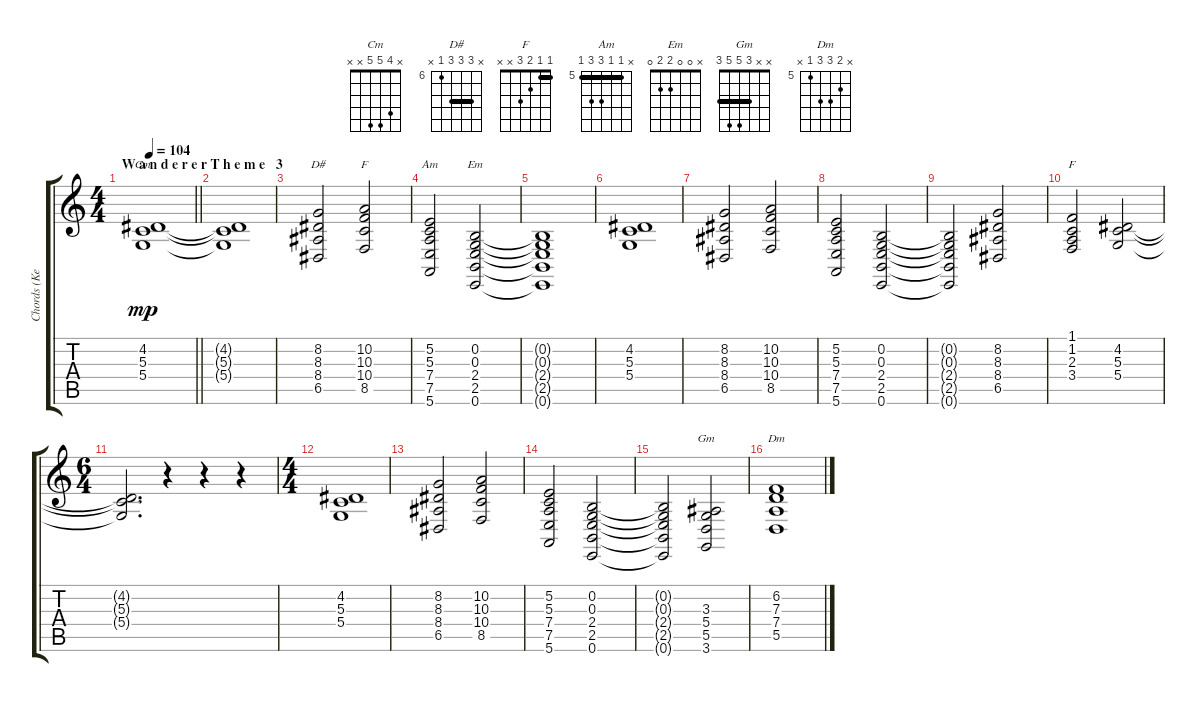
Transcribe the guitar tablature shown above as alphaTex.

\track ("Chords (Keyboards)" "Chords (Ke") {instrument choiraahs}
\staff {score tabs}
\tuning (E4 B3 G3 D3 A2 E2) {hide}
\chord ("Cm" x 4 5 5 x x)
\chord ("D#" x 8 8 8 6 x) {firstfret 6 barre 8}
\chord ("F" x 10 10 10 8 x) {firstfret 8 barre 10}
\chord ("Am" x 5 5 7 7 5) {firstfret 5 barre 5}
\chord ("Em" x 0 0 2 2 0)
\chord ("F" 1 1 2 3 x x) {barre 1}
\chord ("Gm" x x 3 5 5 3) {barre 3}
\chord ("Dm" x 6 7 7 5 x) {firstfret 5}
\ts (4 4)
\section ("" "W a n d e r e r T h e m e   3")
\tempo 104
\clef g2
\barLineRight lightlight
\ks c
(4.2 5.3 5.4).1{ch "Cm" dy mp} |
(4.2{t} 5.3{t} 5.4{t}).1 |
(8.2 8.3 8.4 6.5).2{ch "D#"} (10.2 10.3 10.4 8.5).2{ch "F"} |
(5.2 5.3 7.4 7.5 5.6).2{ch "Am"} (0.2 0.3 2.4 2.5 0.6).2{ch "Em"} |
(0.2{t} 0.3{t} 2.4{t} 2.5{t} 0.6{t}).1 |
(4.2 5.3 5.4).1 |
(8.2 8.3 8.4 6.5).2 (10.2 10.3 10.4 8.5).2 |
(5.2 5.3 7.4 7.5 5.6).2 (0.2 0.3 2.4 2.5 0.6).2 |
(0.2{t} 0.3{t} 2.4{t} 2.5{t} 0.6{t}).2 (8.2 8.3 8.4 6.5).2 |
(1.1 1.2 2.3 3.4).2{ch "F"} (4.2 5.3 5.4).2 |
\ts (6 4)
(4.2{t} 5.3{t} 5.4{t}).2{d} r.4 r.4 r.4 |
\ts (4 4)
(4.2 5.3 5.4).1 |
(8.2 8.3 8.4 6.5).2 (10.2 10.3 10.4 8.5).2 |
(5.2 5.3 7.4 7.5 5.6).2 (0.2 0.3 2.4 2.5 0.6).2 |
(0.2{t} 0.3{t} 2.4{t} 2.5{t} 0.6{t}).2 (3.3 5.4 5.5 3.6).2{ch "Gm"} |
(6.2 7.3 7.4 5.5).1{ch "Dm"}
